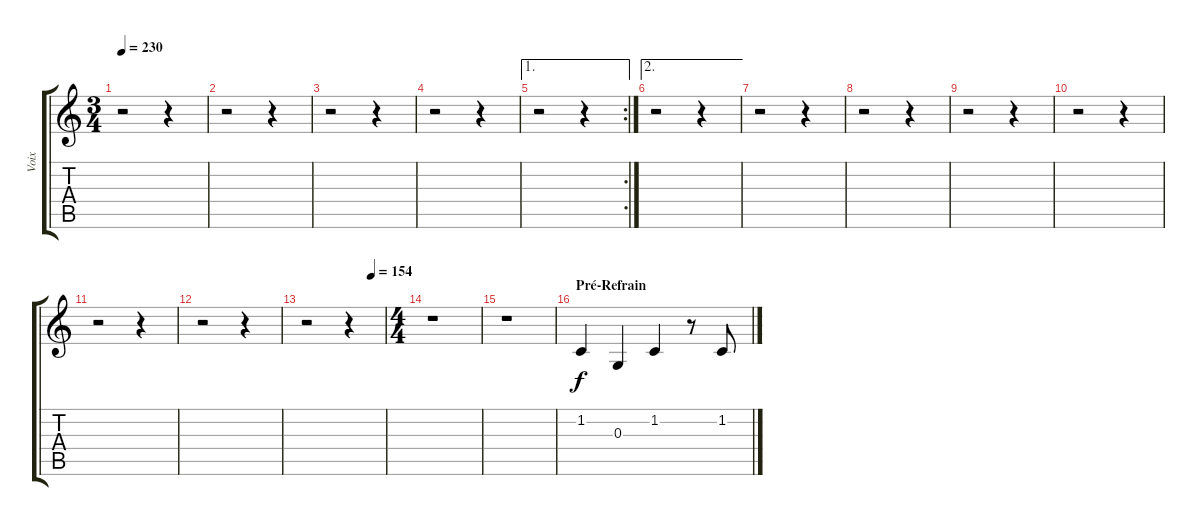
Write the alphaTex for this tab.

\track ("Voix" "Voix") {instrument lead6voice}
\staff {score tabs}
\tuning (E4 B3 G3 D3 A2 E2) {hide}
\ts (3 4)
\tempo 230
\clef g2
\ks c
r.2{dy f} r.4 |
r.2 r.4 |
r.2 r.4 |
r.2 r.4 |
\ae 1
\rc 2
r.2 r.4 |
\ae 2
r.2 r.4 |
\section ("" "")
r.2 r.4 |
r.2 r.4 |
r.2 r.4 |
r.2 r.4 |
r.2 r.4 |
r.2 r.4 |
\tempo (154 0.8333333333333334)
r.2 r.4 |
\ts (4 4)
r.1 |
r.1 |
\section ("" "Pré-Refrain")
1.2.4 0.3.4 1.2.4 r.8 1.2.8
